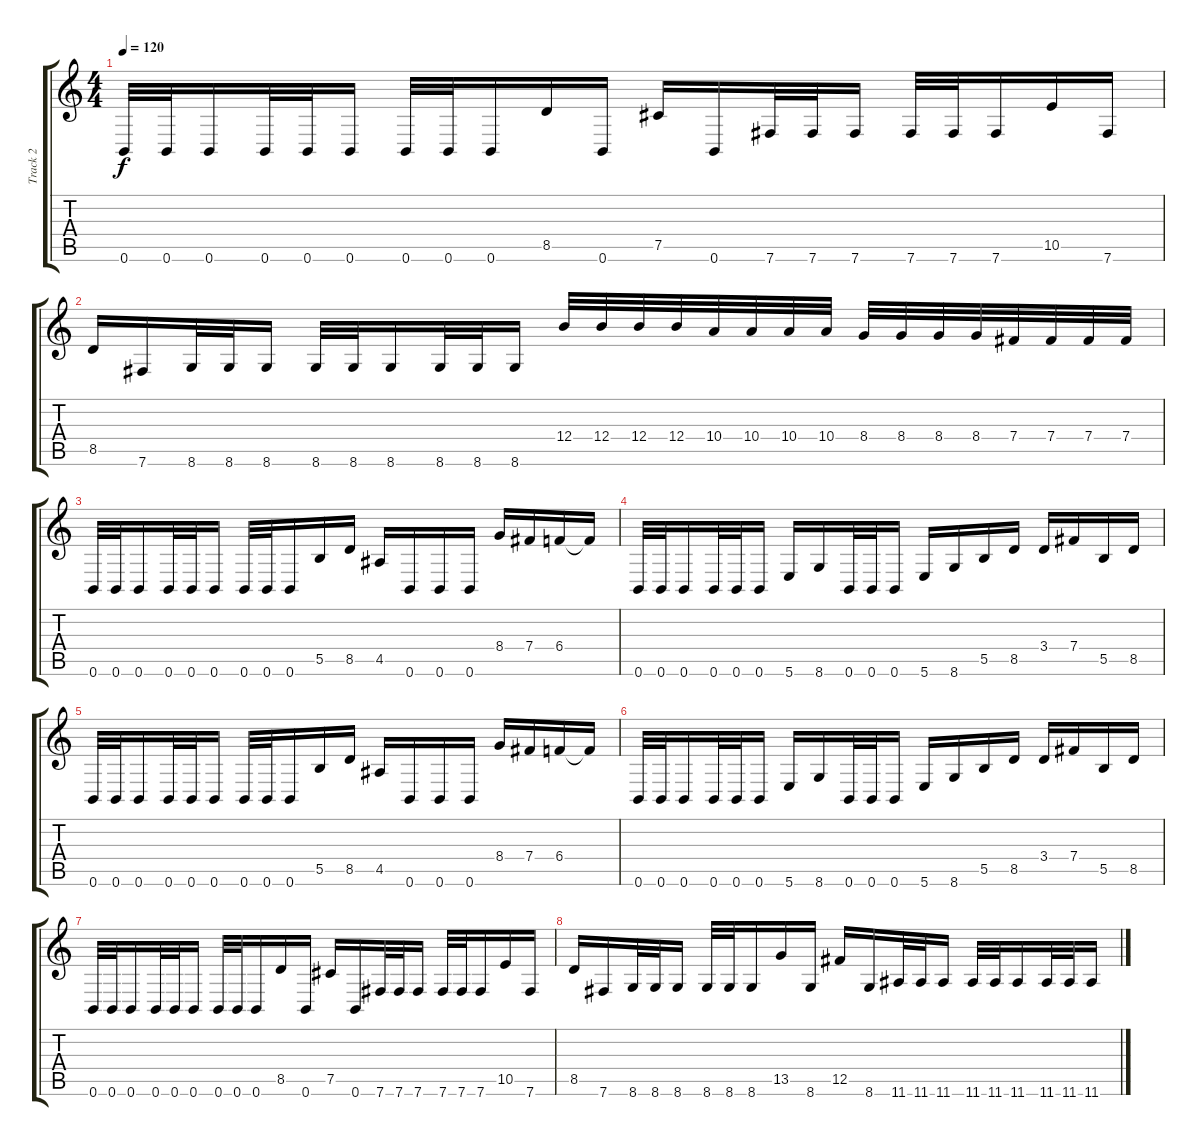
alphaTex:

\track ("Track 2" "Track 2") {instrument distortionguitar}
\staff {score tabs}
\tuning (Db4 Ab3 E3 B2 Gb2 B1) {hide}
\ts (4 4)
\tempo 120
\clef g2
\ks c
0.6.32{dy f} 0.6.32 0.6.16 0.6.32 0.6.32 0.6.16 0.6.32 0.6.32 0.6.16 8.5.16 0.6.16 7.5.16 0.6.16 7.6.32 7.6.32 7.6.16 7.6.32 7.6.32 7.6.16 10.5.16 7.6.16 |
8.5.16 7.6.16 8.6.32 8.6.32 8.6.16 8.6.32 8.6.32 8.6.16 8.6.32 8.6.32 8.6.16 12.4.32 12.4.32 12.4.32 12.4.32 10.4.32 10.4.32 10.4.32 10.4.32 8.4.32 8.4.32 8.4.32 8.4.32 7.4.32 7.4.32 7.4.32 7.4.32 |
0.6.32 0.6.32 0.6.16 0.6.32 0.6.32 0.6.16 0.6.32 0.6.32 0.6.16 5.5.16 8.5.16 4.5.16 0.6.16 0.6.16 0.6.16 8.4.16 7.4.16 6.4.16 6.4{t}.16 |
0.6.32 0.6.32 0.6.16 0.6.32 0.6.32 0.6.16 5.6.16 8.6.16 0.6.32 0.6.32 0.6.16 5.6.16 8.6.16 5.5.16 8.5.16 3.4.16 7.4.16 5.5.16 8.5.16 |
0.6.32 0.6.32 0.6.16 0.6.32 0.6.32 0.6.16 0.6.32 0.6.32 0.6.16 5.5.16 8.5.16 4.5.16 0.6.16 0.6.16 0.6.16 8.4.16 7.4.16 6.4.16 6.4{t}.16 |
0.6.32 0.6.32 0.6.16 0.6.32 0.6.32 0.6.16 5.6.16 8.6.16 0.6.32 0.6.32 0.6.16 5.6.16 8.6.16 5.5.16 8.5.16 3.4.16 7.4.16 5.5.16 8.5.16 |
0.6.32 0.6.32 0.6.16 0.6.32 0.6.32 0.6.16 0.6.32 0.6.32 0.6.16 8.5.16 0.6.16 7.5.16 0.6.16 7.6.32 7.6.32 7.6.16 7.6.32 7.6.32 7.6.16 10.5.16 7.6.16 |
8.5.16 7.6.16 8.6.32 8.6.32 8.6.16 8.6.32 8.6.32 8.6.16 13.5.16 8.6.16 12.5.16 8.6.16 11.6.32 11.6.32 11.6.16 11.6.32 11.6.32 11.6.16 11.6.32 11.6.32 11.6.16
